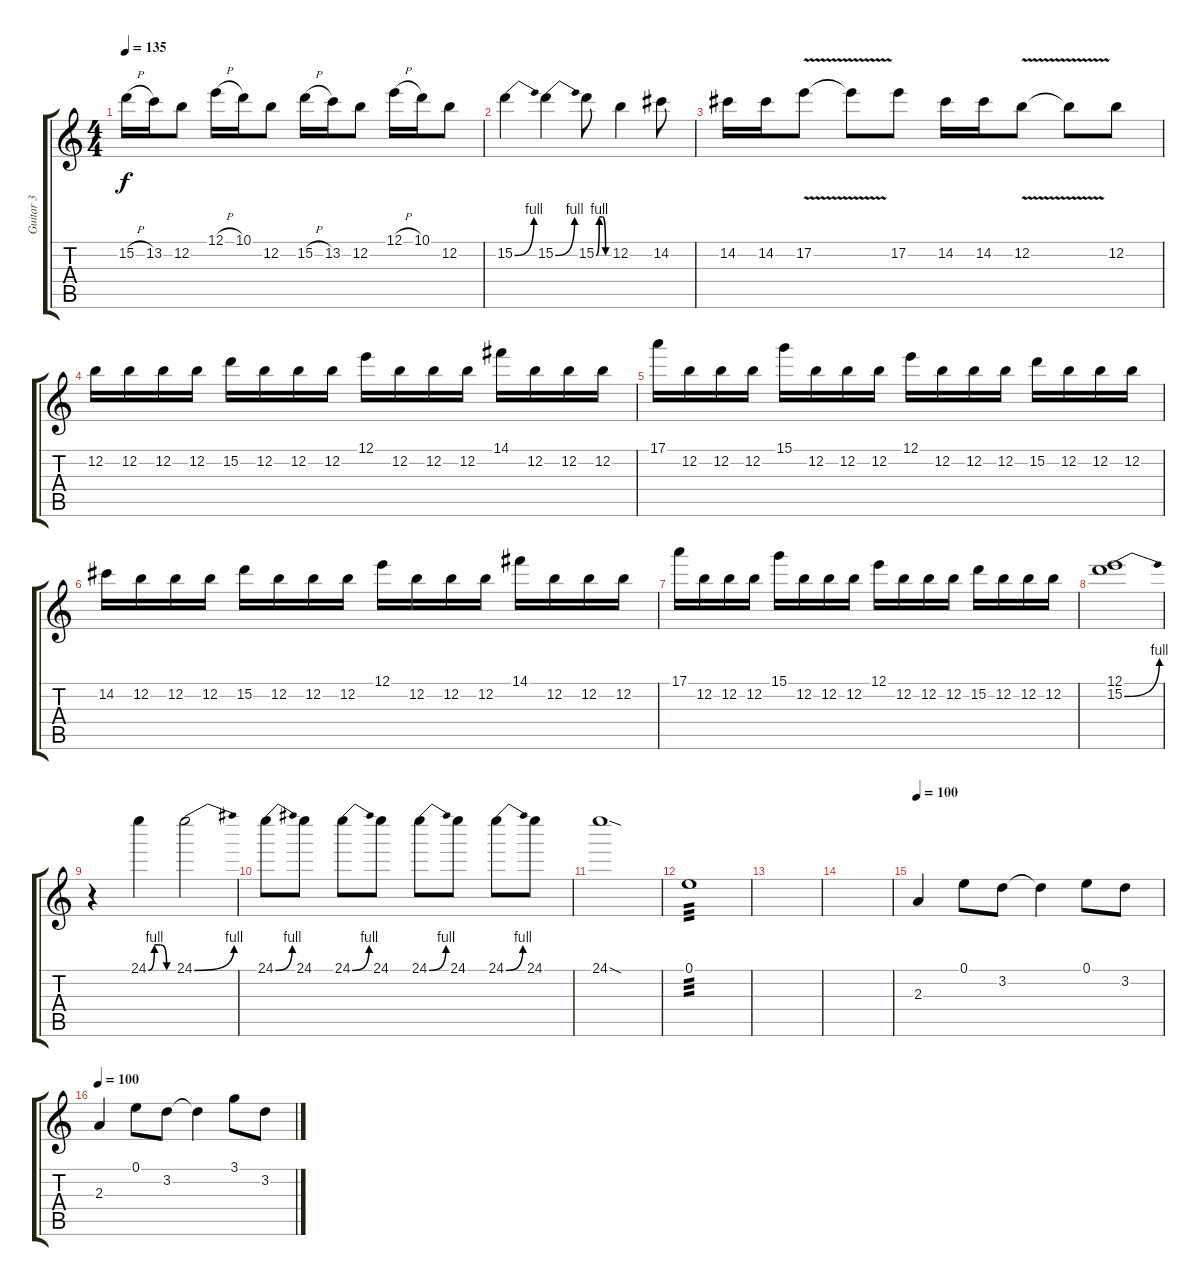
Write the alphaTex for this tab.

\track ("Guitar 3" "Guitar 3") {instrument distortionguitar}
\staff {score tabs}
\tuning (E4 B3 G3 D3 A2 E2) {hide}
\ts (4 4)
\tempo 135
\clef g2
\ks c
15.2{h}.16{dy f} 13.2.16 12.2.8 12.1{h}.16 10.1.16 12.2.8 15.2{h}.16 13.2.16 12.2.8 12.1{h}.16 10.1.16 12.2.8 |
15.2{be (bend 0 0 60 4)}.4 15.2{be (bend 0 0 60 4)}.4 15.2{be (custom 0 0 15 4 30 4 45 0 60 0)}.8 12.2.4 14.2.8 |
14.2.16 14.2.16 17.2{v}.8 17.2{t}.8 17.2.8 14.2.16 14.2.16 12.2{v}.8 12.2{t}.8 12.2.8 |
12.2.16 12.2.16 12.2.16 12.2.16 15.2.16 12.2.16 12.2.16 12.2.16 12.1.16 12.2.16 12.2.16 12.2.16 14.1.16 12.2.16 12.2.16 12.2.16 |
17.1.16 12.2.16 12.2.16 12.2.16 15.1.16 12.2.16 12.2.16 12.2.16 12.1.16 12.2.16 12.2.16 12.2.16 15.2.16 12.2.16 12.2.16 12.2.16 |
14.2.16 12.2.16 12.2.16 12.2.16 15.2.16 12.2.16 12.2.16 12.2.16 12.1.16 12.2.16 12.2.16 12.2.16 14.1.16 12.2.16 12.2.16 12.2.16 |
17.1.16 12.2.16 12.2.16 12.2.16 15.1.16 12.2.16 12.2.16 12.2.16 12.1.16 12.2.16 12.2.16 12.2.16 15.2.16 12.2.16 12.2.16 12.2.16 |
(12.1 15.2{be (bend 0 0 60 4)}).1 |
r.4 24.1{be (custom 0 0 15 4 30 4 45 0 60 0)}.4 24.1{be (bend 0 0 60 4)}.2 |
24.1{be (bend 0 0 60 4)}.8 24.1.8 24.1{be (bend 0 0 60 4)}.8 24.1.8 24.1{be (bend 0 0 60 4)}.8 24.1.8 24.1{be (bend 0 0 60 4)}.8 24.1.8 |
24.1{sod}.1 |
0.1.1{tp 3} |
|
|
\tempo 100
2.3.4{volume 16 instrument acousticguitarsteel} 0.1.8 3.2.8 3.2{t}.4 0.1.8 3.2.8 |
\tempo 100
2.3.4{volume 16 balance 8 instrument acousticguitarsteel} 0.1.8 3.2.8 3.2{t}.4 3.1.8 3.2.8
